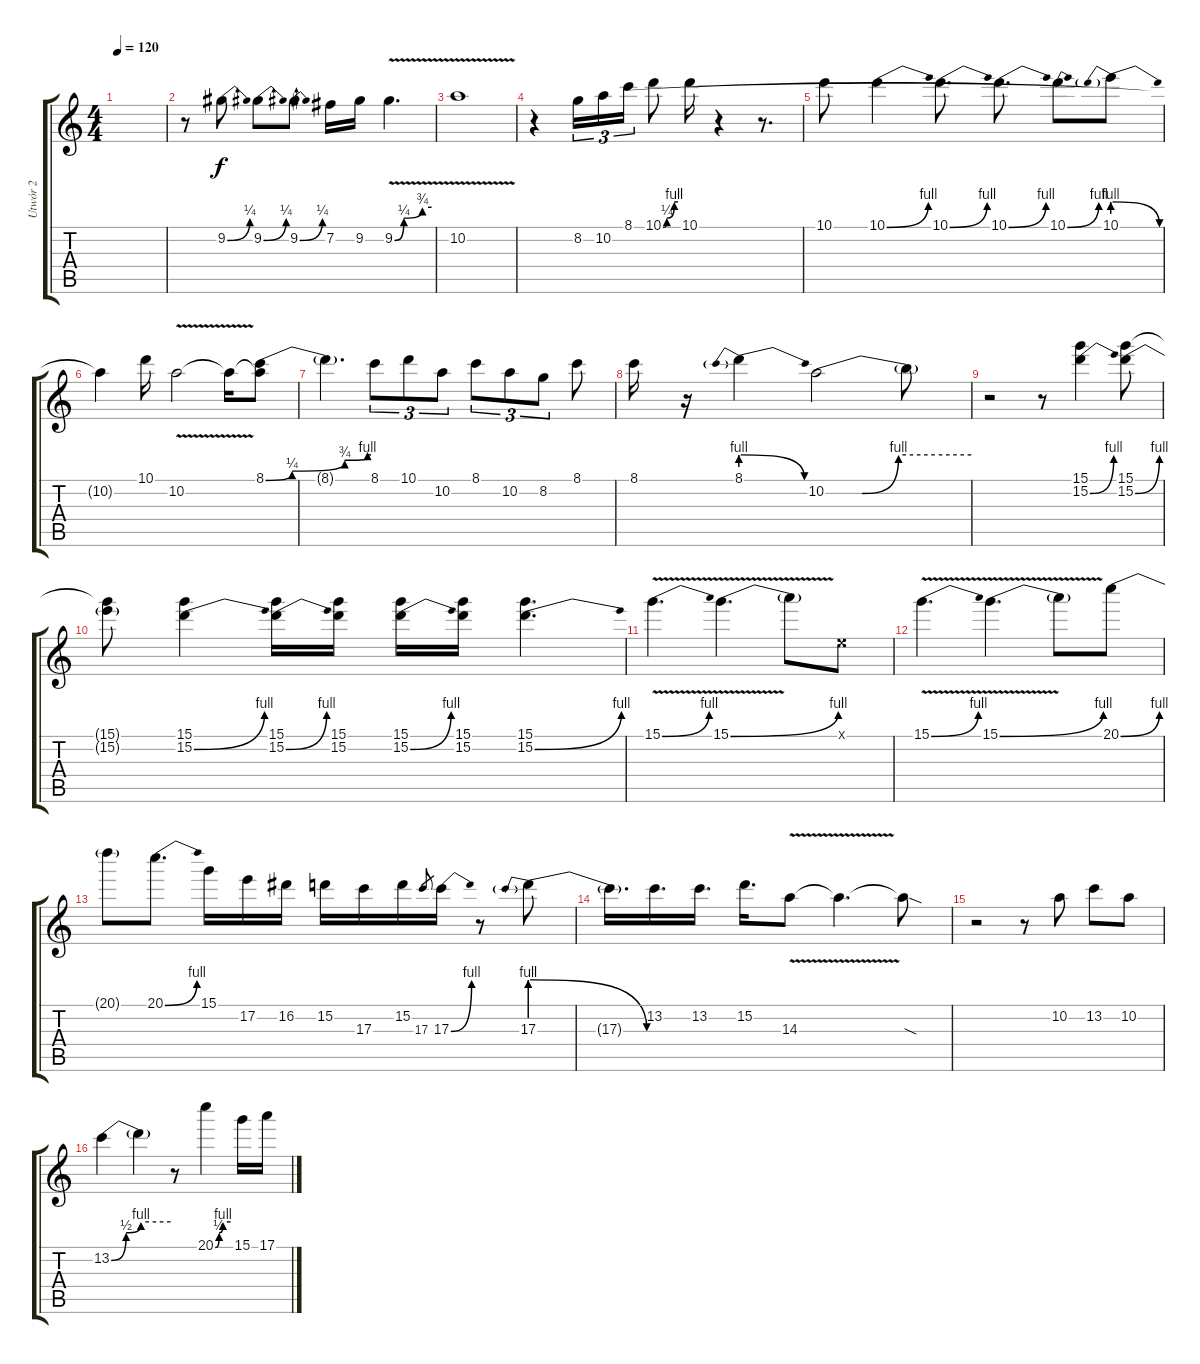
\track ("Utwór 2" "Utwór 2") {instrument distortionguitar}
\staff {score tabs}
\tuning (E4 B3 G3 D3 A2 E2) {hide}
\ts (4 4)
\tempo 120
\clef g2
\ks c
|
r.8 9.2{be (bend 0 0 60 1)}.8 9.2{be (bend 0 0 60 1)}.8 9.2{be (bend 0 0 60 1)}.8 7.2.16 9.2.16 9.2{be (custom 0 0 15 1 45 3 60 3) v}.4{d} |
10.2{v}.1 |
r.4 8.2.16{tu (3 2)} 10.2.16{tu (3 2)} 8.1.16{tu (3 2)} 10.1{be (custom 0 0 15 1 45 4 60 4)}.8 10.1.16 r.4 r.8{d} |
10.1.8 10.1{be (bend 0 0 60 4)}.4 10.1{be (bend 0 0 60 4)}.8{d} 10.1{be (bend 0 0 60 4)}.8{d} 10.1{be (bend 0 0 60 4)}.8 10.1{be (prebendrelease 0 4 60 0)}.8 |
10.2{t}.4 10.1.16 10.2{v}.2 10.2{t}.16 (8.1{be (custom 0 0 15 1 45 3 58 4 60 4)} 10.2{t}).8 |
8.1{t}.4{d} 8.1.8{tu (3 2)} 10.1.8{tu (3 2)} 10.2.8{tu (3 2)} 8.1.8{tu (3 2)} 10.2.8{tu (3 2)} 8.2.8{tu (3 2)} 8.1.8 |
8.1.16 r.16 8.1{be (prebendrelease 0 4 60 0)}.4 10.2{be (custom 0 0 15 0 30 4 45 4 60 4)}.2 10.2{t}.8 |
r.2 r.8 (15.1 15.2{be (bend 0 0 60 4)}).4 (15.1 15.2{be (bend 0 0 60 4)}).8 |
(15.1{t} 15.2{t}).8 (15.1 15.2{be (bend 0 0 60 4)}).4 (15.1 15.2{be (bend 0 0 60 4)}).16 (15.1 15.2).16 (15.1 15.2{be (bend 0 0 60 4)}).16 (15.1 15.2).16 (15.1 15.2{be (bend 0 0 60 4)}).4{d} |
15.1{be (bend 0 0 60 4) v}.4{d} 15.1{be (bend 0 0 60 4) v}.4{d} 15.1{t}.8 0.1{x}.8 |
15.1{be (bend 0 0 60 4) v}.4{d} 15.1{be (bend 0 0 60 4) v}.4{d} 15.1{t}.8 20.1{be (bend 0 0 60 4)}.8 |
20.1{t}.8 20.1{be (bend 0 0 60 4)}.8{d} 15.1.16 17.2.16 16.2.16 15.2.16 17.3.16 15.2.16 17.3.8{gr} 17.3{be (bend 0 0 60 4)}.16 r.8 17.3{be (prebendrelease 0 4 60 0)}.8 |
17.3{t}.16{d} 13.2.16{d} 13.2.16{d} 15.2.16{d} 14.3{v}.8 14.3{t}.4{d} 14.3{sod t}.8 |
r.2 r.8 10.2.8 13.2.8 10.2.8 |
13.2{be (custom 0 0 15 2 30 4 60 4)}.4 13.2{t}.4 r.8 20.1{be (custom 0 0 15 2 30 4 60 4)}.4 15.1.16 17.1.16
